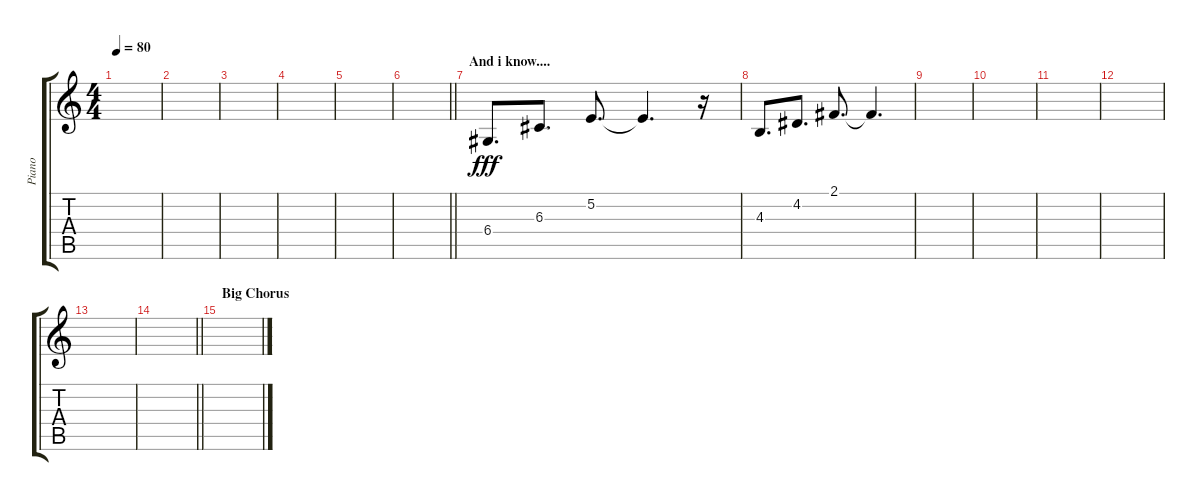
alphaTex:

\track ("Piano" "Piano") {instrument pad1newage}
\staff {score tabs}
\tuning (E4 B3 G3 D3 A2 E2) {hide}
\ts (4 4)
\tempo 80
\clef g2
\ks c
|
|
|
|
|
\barLineRight lightlight
|
\section ("" "And i know....")
6.4.8{d dy fff} 6.3.8{d} 5.2.8{d} 5.2{t}.4{d} r.16 |
4.3.8{d} 4.2.8{d} 2.1.8{d} 2.1{t}.4{d} |
|
|
|
|
|
\barLineRight lightlight
|
\section ("" "Big Chorus")
